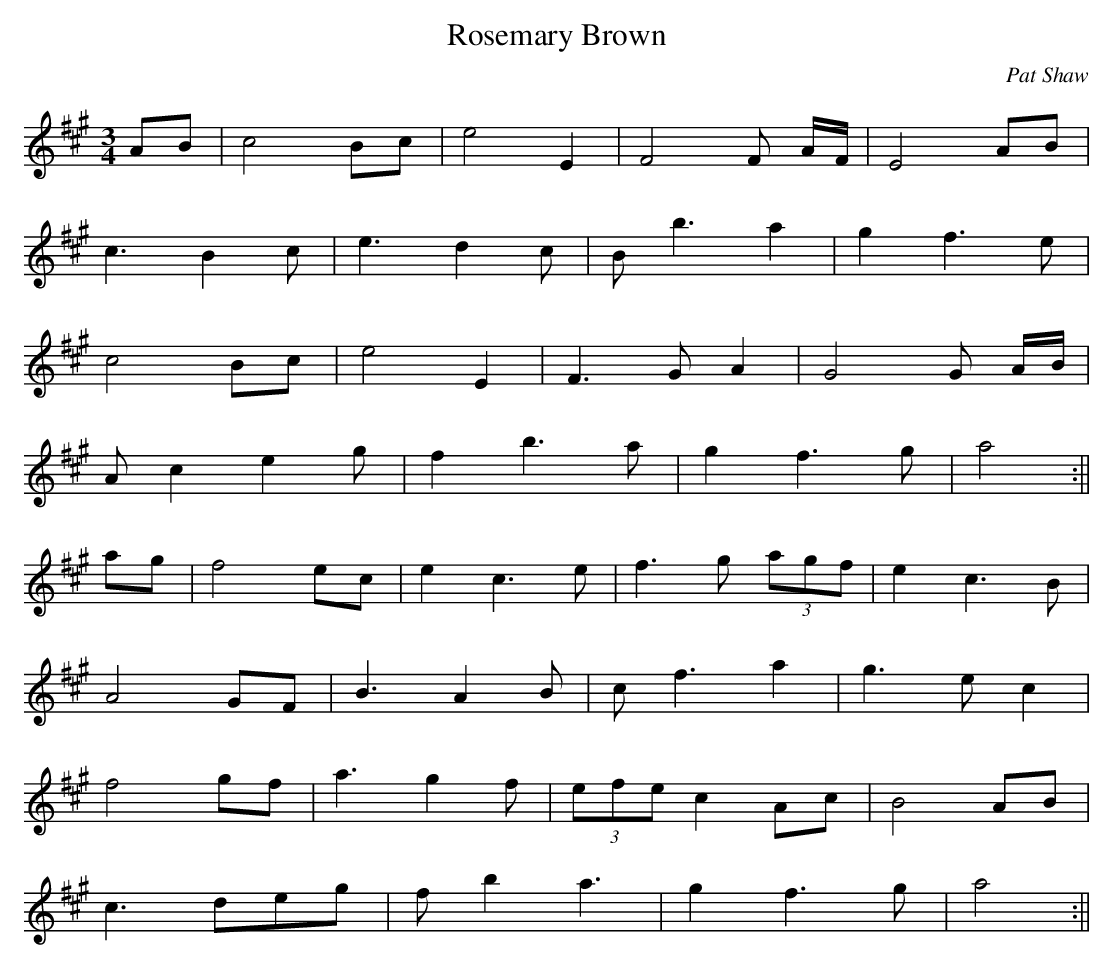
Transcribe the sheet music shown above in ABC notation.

X:1
T:Rosemary Brown
M:3/4
L:1/8
C:Pat Shaw
K:A
AB|c4 Bc|e4 E2|F4F  A/2F/2|E4 AB|
c3 B2c|e3d2c|B b3 a2|g2f3e|
c4Bc|e4E2|F3GA2|G4G A/2B/2|
A c2 e2 g|f2 b3 a|g2f3g|a4:||
ag|f4 ec|e2 c3 e|f3 g (3agf|e2 c3 B|
A4 GF|B3 A2 B|c f3 a2|g3 e c2|
f4 gf|a3 g2 f|(3efe c2 Ac|B4 AB|
c3 deg|f b2 a3|g2 f3 g|a4:||
